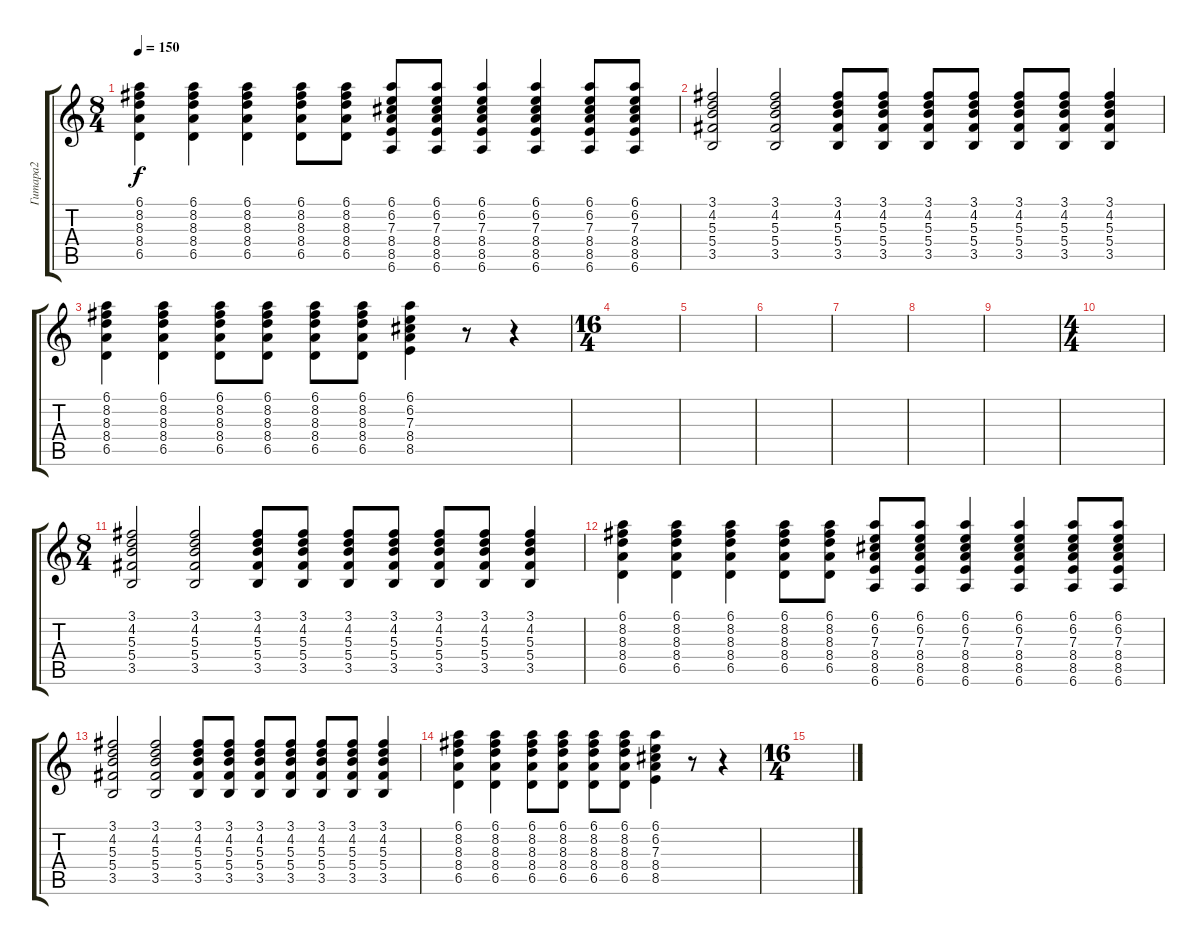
\track ("Гитара2" "Гитара2") {instrument acousticguitarsteel}
\staff {score tabs}
\tuning (Eb4 Bb3 Gb3 Db3 Ab2 Eb2) {hide}
\ts (8 4)
\tempo 150
\clef g2
\ks c
(6.1 8.2 8.3 8.4 6.5).4{dy f} (6.1 8.2 8.3 8.4 6.5).4 (6.1 8.2 8.3 8.4 6.5).4 (6.1 8.2 8.3 8.4 6.5).8 (6.1 8.2 8.3 8.4 6.5).8 (6.1 6.2 7.3 8.4 8.5 6.6).8 (6.1 6.2 7.3 8.4 8.5 6.6).8 (6.1 6.2 7.3 8.4 8.5 6.6).4 (6.1 6.2 7.3 8.4 8.5 6.6).4 (6.1 6.2 7.3 8.4 8.5 6.6).8 (6.1 6.2 7.3 8.4 8.5 6.6).8 |
(3.1 4.2 5.3 5.4 3.5).2 (3.1 4.2 5.3 5.4 3.5).2 (3.1 4.2 5.3 5.4 3.5).8 (3.1 4.2 5.3 5.4 3.5).8 (3.1 4.2 5.3 5.4 3.5).8 (3.1 4.2 5.3 5.4 3.5).8 (3.1 4.2 5.3 5.4 3.5).8 (3.1 4.2 5.3 5.4 3.5).8 (3.1 4.2 5.3 5.4 3.5).4 |
(6.1 8.2 8.3 8.4 6.5).4 (6.1 8.2 8.3 8.4 6.5).4 (6.1 8.2 8.3 8.4 6.5).8 (6.1 8.2 8.3 8.4 6.5).8 (6.1 8.2 8.3 8.4 6.5).8 (6.1 8.2 8.3 8.4 6.5).8 (6.1 6.2 7.3 8.4 8.5).4 r.8 r.4 |
\ts (16 4)
|
|
|
|
|
|
\ts (4 4)
|
\ts (8 4)
(3.1 4.2 5.3 5.4 3.5).2 (3.1 4.2 5.3 5.4 3.5).2 (3.1 4.2 5.3 5.4 3.5).8 (3.1 4.2 5.3 5.4 3.5).8 (3.1 4.2 5.3 5.4 3.5).8 (3.1 4.2 5.3 5.4 3.5).8 (3.1 4.2 5.3 5.4 3.5).8 (3.1 4.2 5.3 5.4 3.5).8 (3.1 4.2 5.3 5.4 3.5).4 |
(6.1 8.2 8.3 8.4 6.5).4 (6.1 8.2 8.3 8.4 6.5).4 (6.1 8.2 8.3 8.4 6.5).4 (6.1 8.2 8.3 8.4 6.5).8 (6.1 8.2 8.3 8.4 6.5).8 (6.1 6.2 7.3 8.4 8.5 6.6).8 (6.1 6.2 7.3 8.4 8.5 6.6).8 (6.1 6.2 7.3 8.4 8.5 6.6).4 (6.1 6.2 7.3 8.4 8.5 6.6).4 (6.1 6.2 7.3 8.4 8.5 6.6).8 (6.1 6.2 7.3 8.4 8.5 6.6).8 |
(3.1 4.2 5.3 5.4 3.5).2 (3.1 4.2 5.3 5.4 3.5).2 (3.1 4.2 5.3 5.4 3.5).8 (3.1 4.2 5.3 5.4 3.5).8 (3.1 4.2 5.3 5.4 3.5).8 (3.1 4.2 5.3 5.4 3.5).8 (3.1 4.2 5.3 5.4 3.5).8 (3.1 4.2 5.3 5.4 3.5).8 (3.1 4.2 5.3 5.4 3.5).4 |
(6.1 8.2 8.3 8.4 6.5).4 (6.1 8.2 8.3 8.4 6.5).4 (6.1 8.2 8.3 8.4 6.5).8 (6.1 8.2 8.3 8.4 6.5).8 (6.1 8.2 8.3 8.4 6.5).8 (6.1 8.2 8.3 8.4 6.5).8 (6.1 6.2 7.3 8.4 8.5).4 r.8 r.4 |
\ts (16 4)
